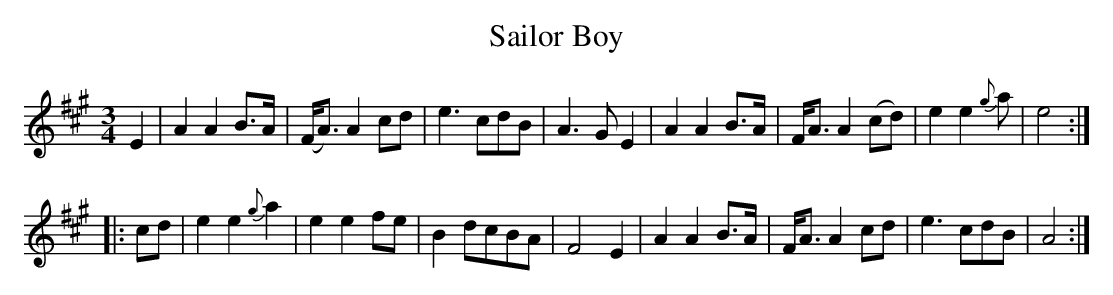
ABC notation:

X:1
T:Sailor Boy
M:3/4
L:1/8
Q:1/4=180
K:A
E2|A2A2B>A|(F<A)A2cd|e3cdB|A3GE2|A2A2B>A|F<A A2 (cd)|e2e2{g}a|e4::
cd|e2e2{g}a2|e2e2fe|B2dcBA|F4E2|A2A2B>A|F<A A2 cd|e3cdB|A4:|
